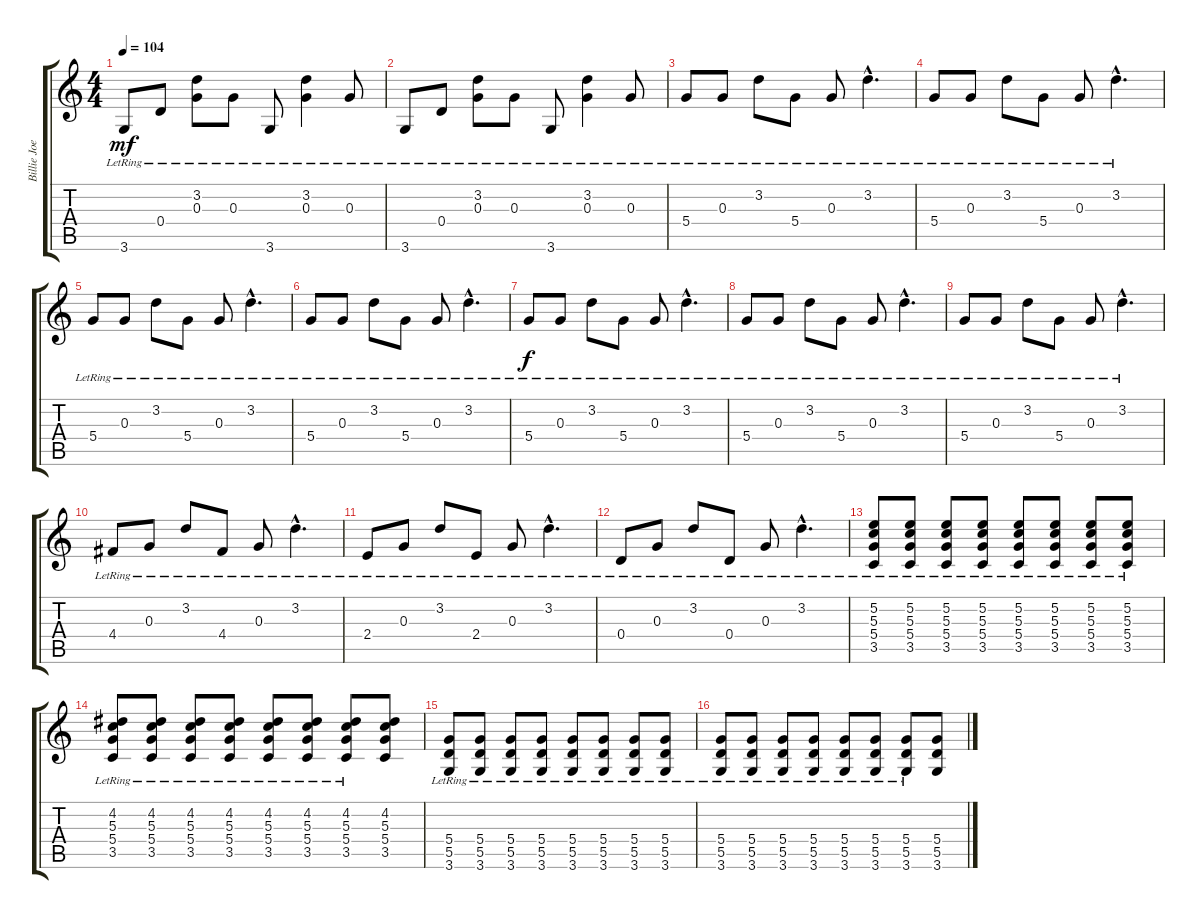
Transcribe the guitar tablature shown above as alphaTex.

\track ("Billie Joe Armstrong" "Billie Joe") {instrument acousticguitarsteel}
\staff {score tabs}
\tuning (E4 B3 G3 D3 A2 E2) {hide}
\ts (4 4)
\tempo 104
\clef g2
\ks c
3.6{lr}.8{dy mf} 0.4{lr}.8 (3.2{lr} 0.3{lr}).8 0.3{lr}.8 3.6{lr}.8 (3.2{lr} 0.3{lr}).4 0.3{lr}.8 |
3.6{lr}.8 0.4{lr}.8 (3.2{lr} 0.3{lr}).8 0.3{lr}.8 3.6{lr}.8 (3.2{lr} 0.3{lr}).4 0.3{lr}.8 |
5.4{lr}.8 0.3{lr}.8 3.2{lr}.8 5.4{lr}.8 0.3{lr}.8 3.2{hac lr}.4{d} |
5.4{lr}.8 0.3{lr}.8 3.2{lr}.8 5.4{lr}.8 0.3{lr}.8 3.2{hac lr}.4{d} |
5.4{lr}.8 0.3{lr}.8 3.2{lr}.8 5.4{lr}.8 0.3{lr}.8 3.2{hac lr}.4{d} |
5.4{lr}.8 0.3{lr}.8 3.2{lr}.8 5.4{lr}.8 0.3{lr}.8 3.2{hac lr}.4{d} |
5.4{lr}.8{dy f instrument distortionguitar} 0.3{lr}.8 3.2{lr}.8 5.4{lr}.8 0.3{lr}.8 3.2{hac lr}.4{d} |
5.4{lr}.8{instrument distortionguitar} 0.3{lr}.8 3.2{lr}.8 5.4{lr}.8 0.3{lr}.8 3.2{hac lr}.4{d} |
5.4{lr}.8{instrument distortionguitar} 0.3{lr}.8 3.2{lr}.8 5.4{lr}.8 0.3{lr}.8 3.2{hac lr}.4{d} |
4.4{lr}.8{instrument distortionguitar} 0.3{lr}.8 3.2{lr}.8 4.4{lr}.8 0.3{lr}.8 3.2{hac lr}.4{d} |
2.4{lr}.8{instrument distortionguitar} 0.3{lr}.8 3.2{lr}.8 2.4{lr}.8 0.3{lr}.8 3.2{hac lr}.4{d} |
0.4{lr}.8{instrument distortionguitar} 0.3{lr}.8 3.2{lr}.8 0.4{lr}.8 0.3{lr}.8 3.2{hac lr}.4{d} |
(5.2{lr} 5.3{lr} 5.4{lr} 3.5{lr}).8{instrument distortionguitar} (5.2{lr} 5.3{lr} 5.4{lr} 3.5{lr}).8 (5.2{lr} 5.3{lr} 5.4{lr} 3.5{lr}).8 (5.2{lr} 5.3{lr} 5.4{lr} 3.5{lr}).8 (5.2{lr} 5.3{lr} 5.4{lr} 3.5{lr}).8 (5.2{lr} 5.3{lr} 5.4{lr} 3.5{lr}).8 (5.2{lr} 5.3{lr} 5.4{lr} 3.5{lr}).8 (5.2{lr} 5.3{lr} 5.4 3.5{lr}).8 |
(4.2{lr} 5.3{lr} 5.4{lr} 3.5{lr}).8{instrument distortionguitar} (4.2{lr} 5.3{lr} 5.4{lr} 3.5{lr}).8 (4.2{lr} 5.3{lr} 5.4{lr} 3.5{lr}).8 (4.2{lr} 5.3{lr} 5.4{lr} 3.5{lr}).8 (4.2{lr} 5.3{lr} 5.4{lr} 3.5{lr}).8 (4.2{lr} 5.3{lr} 5.4{lr} 3.5{lr}).8 (4.2{lr} 5.3{lr} 5.4{lr} 3.5{lr}).8 (4.2 5.3 5.4 3.5).8 |
(5.4{lr} 5.5{lr} 3.6{lr}).8{instrument distortionguitar} (5.4{lr} 5.5{lr} 3.6{lr}).8 (5.4{lr} 5.5{lr} 3.6{lr}).8 (5.4{lr} 5.5{lr} 3.6{lr}).8 (5.4{lr} 5.5{lr} 3.6{lr}).8 (5.4{lr} 5.5{lr} 3.6{lr}).8 (5.4{lr} 5.5{lr} 3.6{lr}).8 (5.4{lr} 5.5{lr} 3.6{lr}).8 |
(5.4{lr} 5.5{lr} 3.6{lr}).8{instrument distortionguitar} (5.4{lr} 5.5{lr} 3.6{lr}).8 (5.4{lr} 5.5{lr} 3.6{lr}).8 (5.4{lr} 5.5{lr} 3.6{lr}).8 (5.4{lr} 5.5{lr} 3.6{lr}).8 (5.4{lr} 5.5{lr} 3.6{lr}).8 (5.4{lr} 5.5{lr} 3.6{lr}).8 (5.4 5.5 3.6).8
